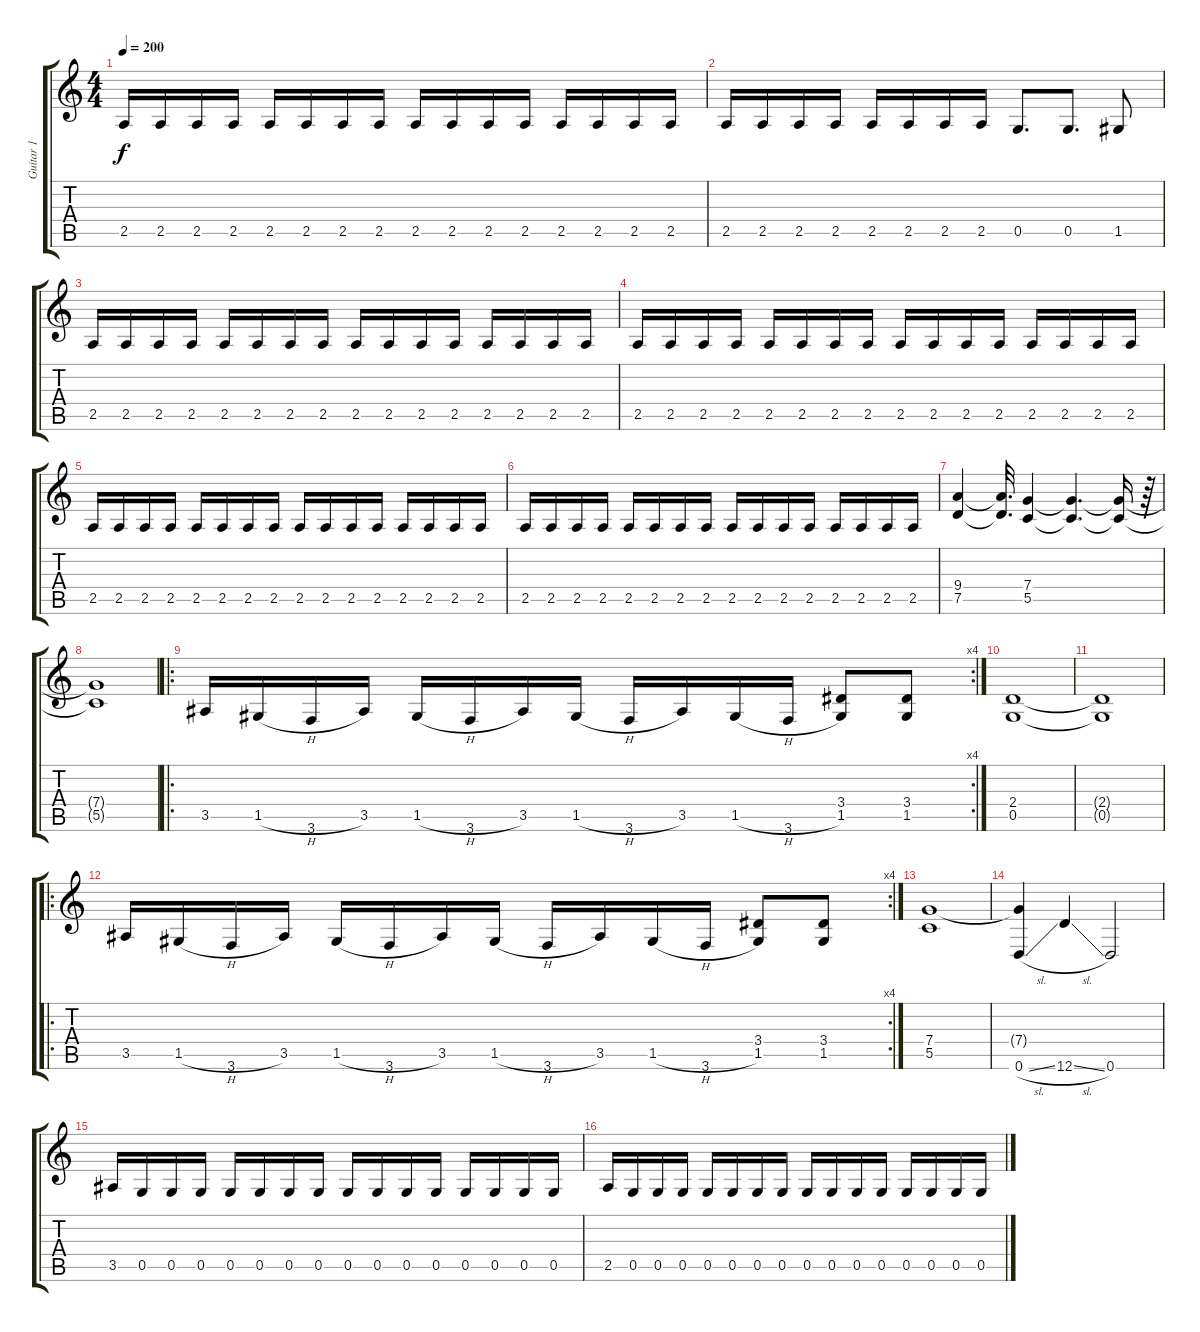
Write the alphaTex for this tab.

\track ("Guitar 1" "Guitar 1") {instrument distortionguitar}
\staff {score tabs}
\tuning (D4 A3 F3 C3 G2 D2) {hide}
\ts (4 4)
\tempo 200
\clef g2
\ks c
2.5.16{dy f} 2.5.16 2.5.16 2.5.16 2.5.16 2.5.16 2.5.16 2.5.16 2.5.16 2.5.16 2.5.16 2.5.16 2.5.16 2.5.16 2.5.16 2.5.16 |
2.5.16 2.5.16 2.5.16 2.5.16 2.5.16 2.5.16 2.5.16 2.5.16 0.5.8{d} 0.5.8{d} 1.5.8 |
2.5.16 2.5.16 2.5.16 2.5.16 2.5.16 2.5.16 2.5.16 2.5.16 2.5.16 2.5.16 2.5.16 2.5.16 2.5.16 2.5.16 2.5.16 2.5.16 |
2.5.16 2.5.16 2.5.16 2.5.16 2.5.16 2.5.16 2.5.16 2.5.16 2.5.16 2.5.16 2.5.16 2.5.16 2.5.16 2.5.16 2.5.16 2.5.16 |
2.5.16 2.5.16 2.5.16 2.5.16 2.5.16 2.5.16 2.5.16 2.5.16 2.5.16 2.5.16 2.5.16 2.5.16 2.5.16 2.5.16 2.5.16 2.5.16 |
2.5.16 2.5.16 2.5.16 2.5.16 2.5.16 2.5.16 2.5.16 2.5.16 2.5.16 2.5.16 2.5.16 2.5.16 2.5.16 2.5.16 2.5.16 2.5.16 |
(9.4 7.5).4 (9.4{t} 7.5{t}).32{d} (7.4 5.5).4 (7.4{t} 5.5{t}).4{d} (7.4{t} 5.5{t}).16 r.64 |
(7.4{t} 5.5{t}).1 |
\ro
\rc 4
3.5.16 1.5{h}.16 3.6.16 3.5.16 1.5{h}.16 3.6.16 3.5.16 1.5{h}.16 3.6.16 3.5.16 1.5{h}.16 3.6.16 (3.4 1.5).8 (3.4 1.5).8 |
(2.4 0.5).1 |
(2.4{t} 0.5{t}).1 |
\ro
\rc 4
3.5.16 1.5{h}.16 3.6.16 3.5.16 1.5{h}.16 3.6.16 3.5.16 1.5{h}.16 3.6.16 3.5.16 1.5{h}.16 3.6.16 (3.4 1.5).8 (3.4 1.5).8 |
(7.4 5.5).1 |
(7.4{t} 0.6{sl}).4 12.6{sl}.4 0.6.2 |
3.5.16 0.5.16 0.5.16 0.5.16 0.5.16 0.5.16 0.5.16 0.5.16 0.5.16 0.5.16 0.5.16 0.5.16 0.5.16 0.5.16 0.5.16 0.5.16 |
2.5.16 0.5.16 0.5.16 0.5.16 0.5.16 0.5.16 0.5.16 0.5.16 0.5.16 0.5.16 0.5.16 0.5.16 0.5.16 0.5.16 0.5.16 0.5.16
